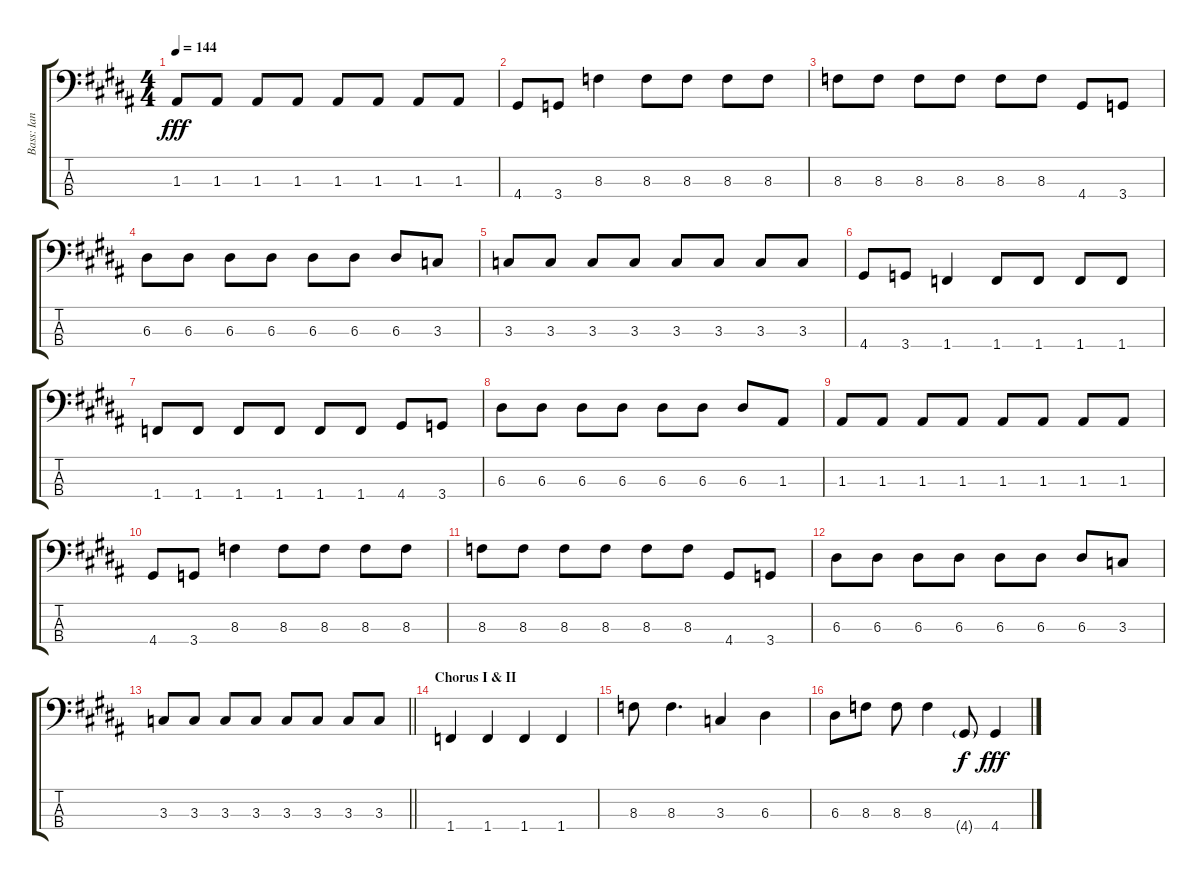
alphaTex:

\track ("Bass: Ian" "Bass: Ian") {instrument electricbassfinger}
\staff {score tabs}
\tuning (G2 D2 A1 E1) {hide}
\ts (4 4)
\tempo 144
\clef f4
\ks b
1.3.8{dy fff} 1.3.8 1.3.8 1.3.8 1.3.8 1.3.8 1.3.8 1.3.8 |
4.4.8 3.4.8 8.3.4 8.3.8 8.3.8 8.3.8 8.3.8 |
8.3.8 8.3.8 8.3.8 8.3.8 8.3.8 8.3.8 4.4.8 3.4.8 |
6.3.8 6.3.8 6.3.8 6.3.8 6.3.8 6.3.8 6.3.8 3.3.8 |
3.3.8 3.3.8 3.3.8 3.3.8 3.3.8 3.3.8 3.3.8 3.3.8 |
4.4.8 3.4.8 1.4.4 1.4.8 1.4.8 1.4.8 1.4.8 |
1.4.8 1.4.8 1.4.8 1.4.8 1.4.8 1.4.8 4.4.8 3.4.8 |
6.3.8 6.3.8 6.3.8 6.3.8 6.3.8 6.3.8 6.3.8 1.3.8 |
1.3.8 1.3.8 1.3.8 1.3.8 1.3.8 1.3.8 1.3.8 1.3.8 |
4.4.8 3.4.8 8.3.4 8.3.8 8.3.8 8.3.8 8.3.8 |
8.3.8 8.3.8 8.3.8 8.3.8 8.3.8 8.3.8 4.4.8 3.4.8 |
6.3.8 6.3.8 6.3.8 6.3.8 6.3.8 6.3.8 6.3.8 3.3.8 |
\barLineRight lightlight
3.3.8 3.3.8 3.3.8 3.3.8 3.3.8 3.3.8 3.3.8 3.3.8 |
\section ("" "Chorus I & II")
1.4.4 1.4.4 1.4.4 1.4.4 |
8.3.8 8.3.4{d} 3.3.4 6.3.4 |
6.3.8 8.3.8 8.3.8 8.3.4 4.4{g}.8{dy f} 4.4.4{dy fff}
